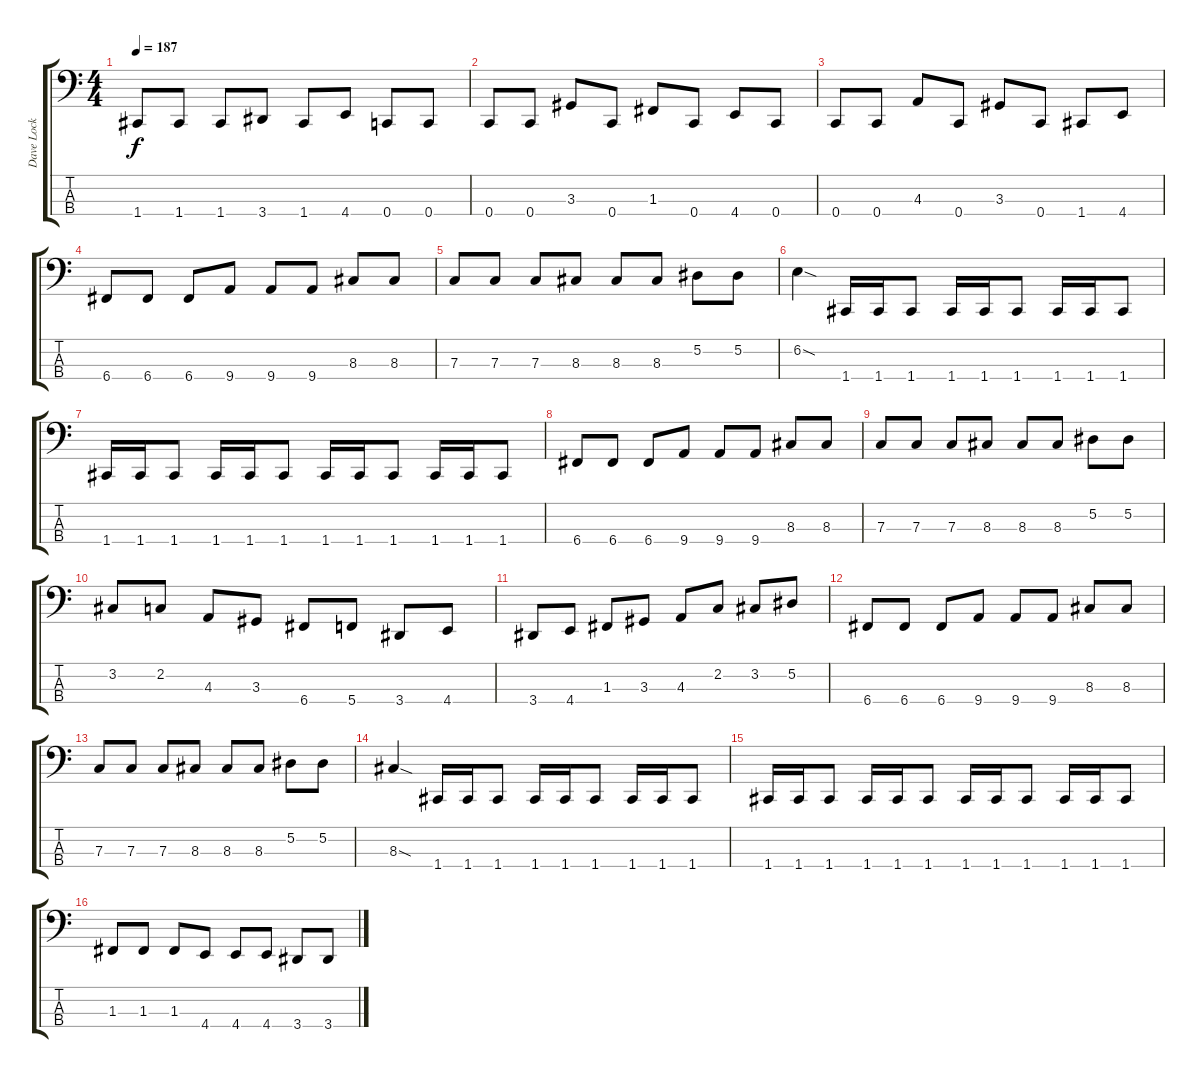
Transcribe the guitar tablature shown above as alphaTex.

\track ("Dave Lock (Bass)" "Dave Lock ") {instrument electricbasspick}
\staff {score tabs}
\tuning (Eb2 Bb1 F1 C1) {hide}
\ts (4 4)
\tempo 187
\clef f4
\ks c
1.4.8{dy f} 1.4.8 1.4.8 3.4.8 1.4.8 4.4.8 0.4.8 0.4.8 |
0.4.8 0.4.8 3.3.8 0.4.8 1.3.8 0.4.8 4.4.8 0.4.8 |
0.4.8 0.4.8 4.3.8 0.4.8 3.3.8 0.4.8 1.4.8 4.4.8 |
6.4.8 6.4.8 6.4.8 9.4.8 9.4.8 9.4.8 8.3.8 8.3.8 |
7.3.8 7.3.8 7.3.8 8.3.8 8.3.8 8.3.8 5.2.8 5.2.8 |
6.2{sod}.4 1.4.16 1.4.16 1.4.8 1.4.16 1.4.16 1.4.8 1.4.16 1.4.16 1.4.8 |
1.4.16 1.4.16 1.4.8 1.4.16 1.4.16 1.4.8 1.4.16 1.4.16 1.4.8 1.4.16 1.4.16 1.4.8 |
6.4.8 6.4.8 6.4.8 9.4.8 9.4.8 9.4.8 8.3.8 8.3.8 |
7.3.8 7.3.8 7.3.8 8.3.8 8.3.8 8.3.8 5.2.8 5.2.8 |
3.2.8 2.2.8 4.3.8 3.3.8 6.4.8 5.4.8 3.4.8 4.4.8 |
3.4.8 4.4.8 1.3.8 3.3.8 4.3.8 2.2.8 3.2.8 5.2.8 |
6.4.8 6.4.8 6.4.8 9.4.8 9.4.8 9.4.8 8.3.8 8.3.8 |
7.3.8 7.3.8 7.3.8 8.3.8 8.3.8 8.3.8 5.2.8 5.2.8 |
8.3{sod}.4 1.4.16 1.4.16 1.4.8 1.4.16 1.4.16 1.4.8 1.4.16 1.4.16 1.4.8 |
1.4.16 1.4.16 1.4.8 1.4.16 1.4.16 1.4.8 1.4.16 1.4.16 1.4.8 1.4.16 1.4.16 1.4.8 |
1.3.8 1.3.8 1.3.8 4.4.8 4.4.8 4.4.8 3.4.8 3.4.8
